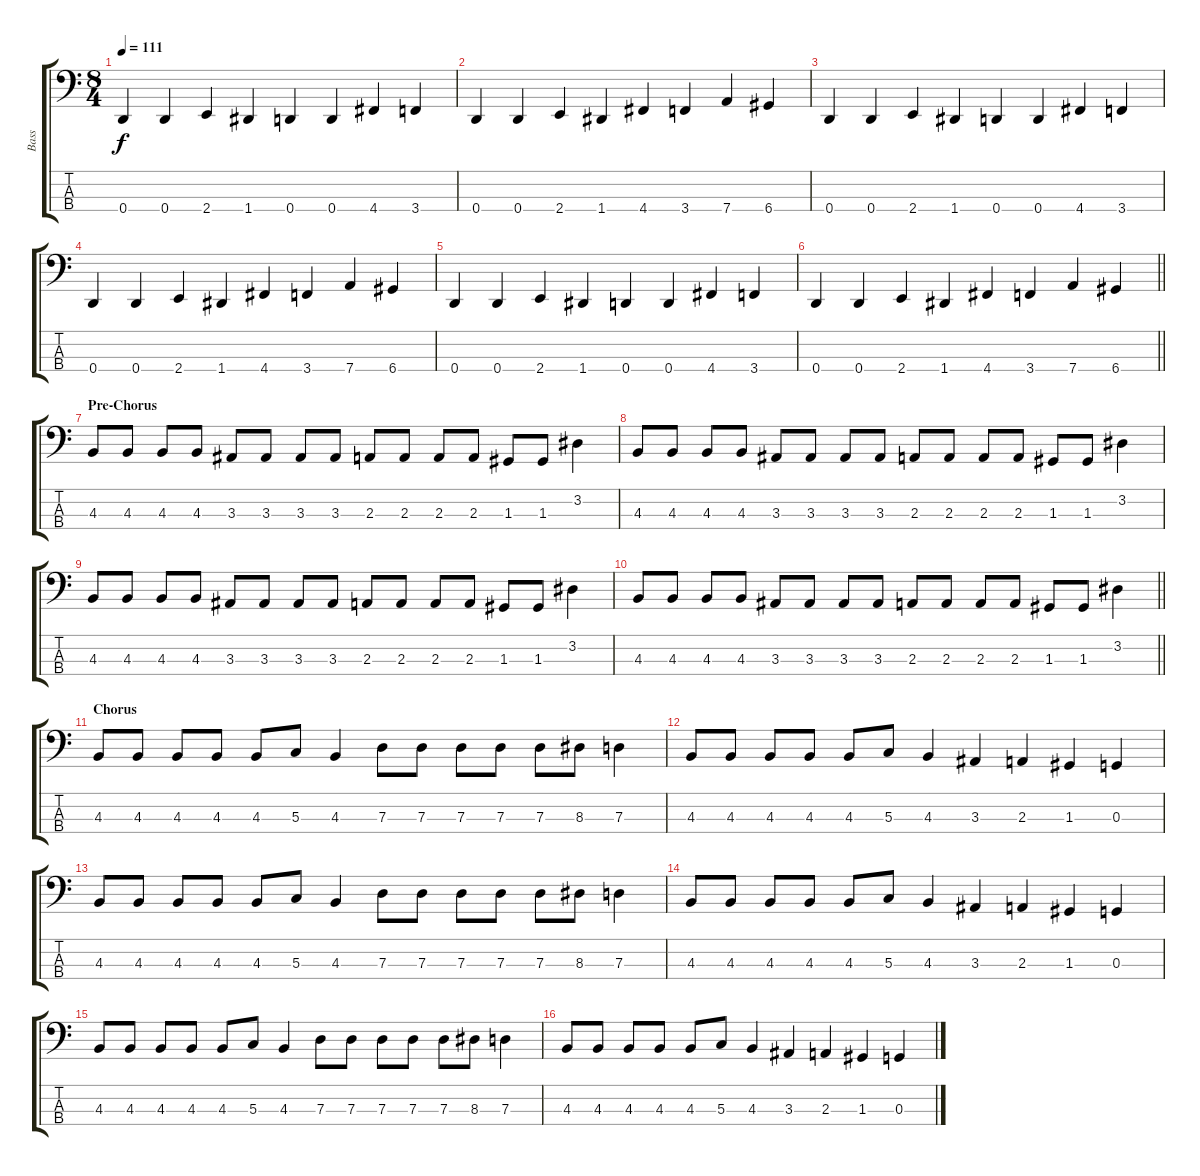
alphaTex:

\track ("Bass" "Bass") {instrument electricbassfinger}
\staff {score tabs}
\tuning (F2 C2 G1 D1) {hide}
\ts (8 4)
\tempo 111
\clef f4
\ks c
0.4.4{dy f} 0.4.4 2.4.4 1.4.4 0.4.4 0.4.4 4.4.4 3.4.4 |
0.4.4 0.4.4 2.4.4 1.4.4 4.4.4 3.4.4 7.4.4 6.4.4 |
0.4.4 0.4.4 2.4.4 1.4.4 0.4.4 0.4.4 4.4.4 3.4.4 |
0.4.4 0.4.4 2.4.4 1.4.4 4.4.4 3.4.4 7.4.4 6.4.4 |
0.4.4 0.4.4 2.4.4 1.4.4 0.4.4 0.4.4 4.4.4 3.4.4 |
\barLineRight lightlight
0.4.4 0.4.4 2.4.4 1.4.4 4.4.4 3.4.4 7.4.4 6.4.4 |
\section ("" "Pre-Chorus")
4.3.8 4.3.8 4.3.8 4.3.8 3.3.8 3.3.8 3.3.8 3.3.8 2.3.8 2.3.8 2.3.8 2.3.8 1.3.8 1.3.8 3.2.4 |
4.3.8 4.3.8 4.3.8 4.3.8 3.3.8 3.3.8 3.3.8 3.3.8 2.3.8 2.3.8 2.3.8 2.3.8 1.3.8 1.3.8 3.2.4 |
4.3.8 4.3.8 4.3.8 4.3.8 3.3.8 3.3.8 3.3.8 3.3.8 2.3.8 2.3.8 2.3.8 2.3.8 1.3.8 1.3.8 3.2.4 |
\barLineRight lightlight
4.3.8 4.3.8 4.3.8 4.3.8 3.3.8 3.3.8 3.3.8 3.3.8 2.3.8 2.3.8 2.3.8 2.3.8 1.3.8 1.3.8 3.2.4 |
\section ("" "Chorus")
4.3.8 4.3.8 4.3.8 4.3.8 4.3.8 5.3.8 4.3.4 7.3.8 7.3.8 7.3.8 7.3.8 7.3.8 8.3.8 7.3.4 |
4.3.8 4.3.8 4.3.8 4.3.8 4.3.8 5.3.8 4.3.4 3.3.4 2.3.4 1.3.4 0.3.4 |
4.3.8 4.3.8 4.3.8 4.3.8 4.3.8 5.3.8 4.3.4 7.3.8 7.3.8 7.3.8 7.3.8 7.3.8 8.3.8 7.3.4 |
4.3.8 4.3.8 4.3.8 4.3.8 4.3.8 5.3.8 4.3.4 3.3.4 2.3.4 1.3.4 0.3.4 |
4.3.8 4.3.8 4.3.8 4.3.8 4.3.8 5.3.8 4.3.4 7.3.8 7.3.8 7.3.8 7.3.8 7.3.8 8.3.8 7.3.4 |
4.3.8 4.3.8 4.3.8 4.3.8 4.3.8 5.3.8 4.3.4 3.3.4 2.3.4 1.3.4 0.3.4
